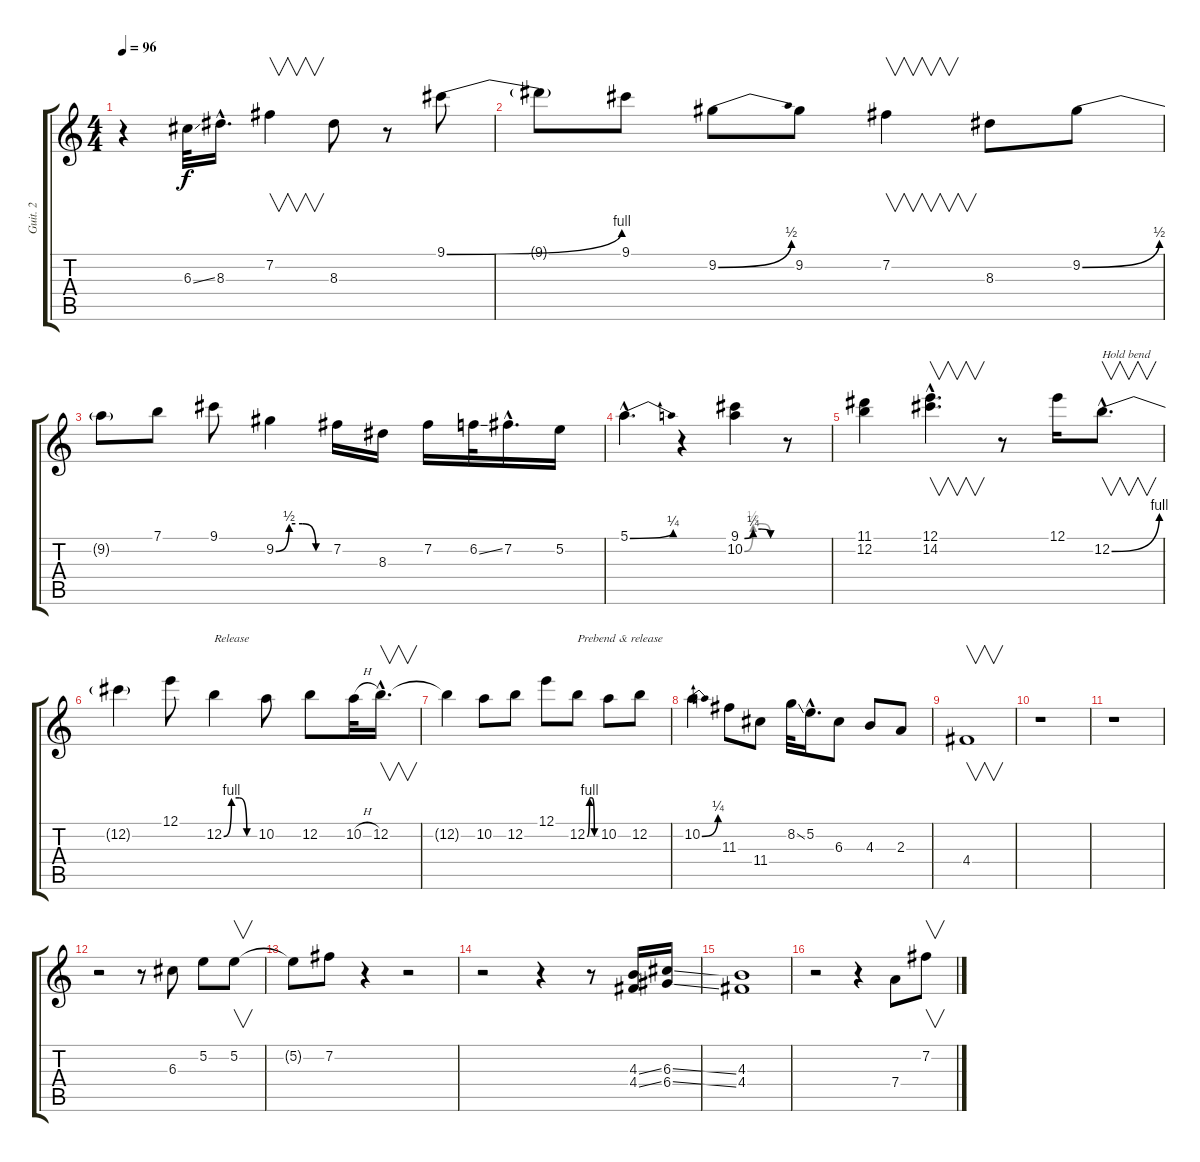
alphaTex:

\track ("Guit. 2" "Guit. 2") {instrument overdrivenguitar}
\staff {score tabs}
\tuning (E4 B3 G3 D3 A2 E2) {hide}
\ts (4 4)
\tempo 96
\clef g2
\ks c
r.4{dy f} 6.3{ss}.32 8.3{hac}.16{d} 7.2.4{v} 8.3.8 r.8 9.1{be (bend 0 0 60 4)}.8 |
9.1{t}.8 9.1.8 9.2{be (bend 0 0 60 2)}.8 9.2.8 7.2.4{v} 8.3.8 9.2{be (bend 0 0 60 2)}.8 |
9.2{t}.8 7.1.8 9.1.8 9.2{be (custom 0 0 15 2 30 2 45 0 60 0)}.4 7.2.16 8.3.16 7.2.16 6.2{ss}.32 7.2{hac}.16{d} 5.2.16 |
5.1{be (bend 0 0 60 1) hac}.4{d} r.4 (9.1{be (custom 0 0 15 1 30 1 45 0 60 0)} 10.2{be (custom 0 0 15 2 30 2 45 0 60 0)}).4 r.8 |
(11.1 12.2).4 (12.1{hac} 14.2{hac}).4{v d} r.8 12.1.16 12.2{be (bend 0 0 60 4) hac}.8{v d txt "Hold bend"} |
12.2{t}.4 12.1.8 12.2{be (custom 0 0 15 4 30 4 45 0 60 0)}.4{txt "Release"} 10.2.8 12.2.8 10.2{h}.32 12.2{hac}.16{v d} |
12.2{t}.4 10.2.8 12.2.8 12.1.8 12.2{be (custom 0 0 15 4 30 4 45 0 60 0)}.8{txt "Prebend & release"} 10.2.8 12.2.8 |
10.2{be (bend 0 0 60 1)}.4 11.3.8 11.4.8 8.2{ss}.32 5.2{hac}.16{d} 6.3.8 4.3.8 2.3.8 |
4.4.1{v} |
r.1 |
r.1 |
r.2 r.8 6.3.8 5.2.8 5.2.8{v} |
5.2{t}.8 7.2.8 r.4 r.2 |
r.2 r.4 r.8 (4.3{ss} 4.4{ss}).16 (6.3{ss} 6.4{ss}).16 |
(4.3 4.4).1 |
r.2 r.4 7.4.8 7.2.8{v}
